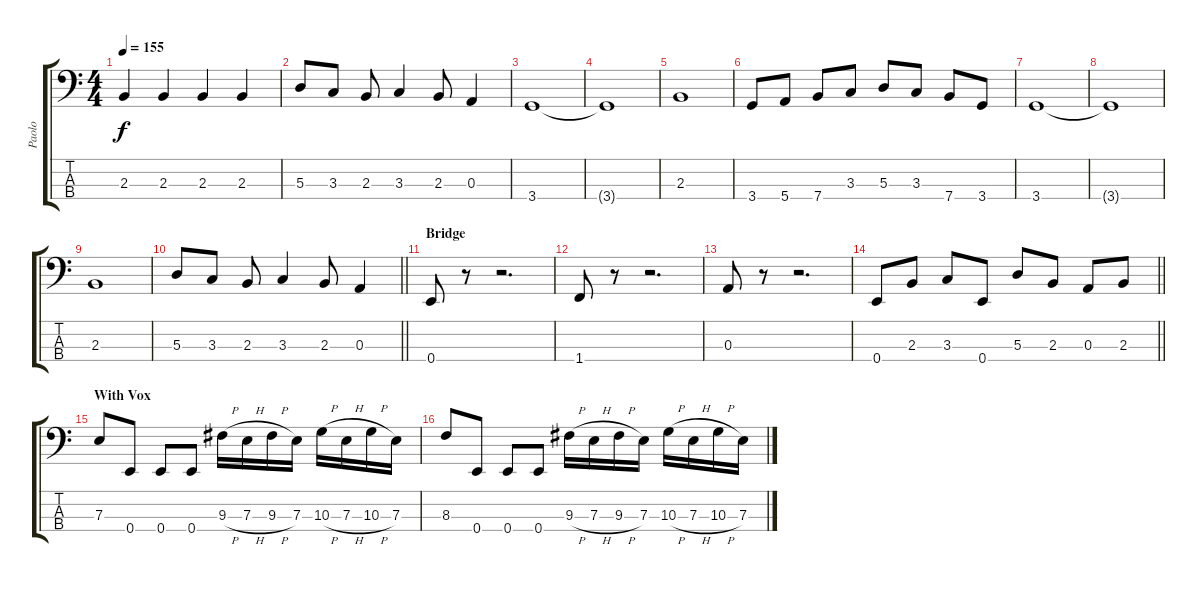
\track ("Paolo" "Paolo") {instrument electricbassfinger}
\staff {score tabs}
\tuning (G2 D2 A1 E1) {hide}
\ts (4 4)
\tempo 155
\clef f4
\ks c
2.3.4{dy f} 2.3.4 2.3.4 2.3.4 |
5.3.8 3.3.8 2.3.8 3.3.4 2.3.8 0.3.4 |
3.4.1 |
3.4{t}.1 |
2.3.1 |
3.4.8 5.4.8 7.4.8 3.3.8 5.3.8 3.3.8 7.4.8 3.4.8 |
3.4.1 |
3.4{t}.1 |
2.3.1 |
\barLineRight lightlight
5.3.8 3.3.8 2.3.8 3.3.4 2.3.8 0.3.4 |
\section ("" "Bridge")
0.4.8 r.8 r.2{d} |
1.4.8 r.8 r.2{d} |
0.3.8 r.8 r.2{d} |
\barLineRight lightlight
0.4.8 2.3.8 3.3.8 0.4.8 5.3.8 2.3.8 0.3.8 2.3.8 |
\section ("" "With Vox")
7.3.8 0.4.8 0.4.8 0.4.8 9.3{h}.16 7.3{h}.16 9.3{h}.16 7.3.16 10.3{h}.16 7.3{h}.16 10.3{h}.16 7.3.16 |
8.3.8 0.4.8 0.4.8 0.4.8 9.3{h}.16 7.3{h}.16 9.3{h}.16 7.3.16 10.3{h}.16 7.3{h}.16 10.3{h}.16 7.3.16
